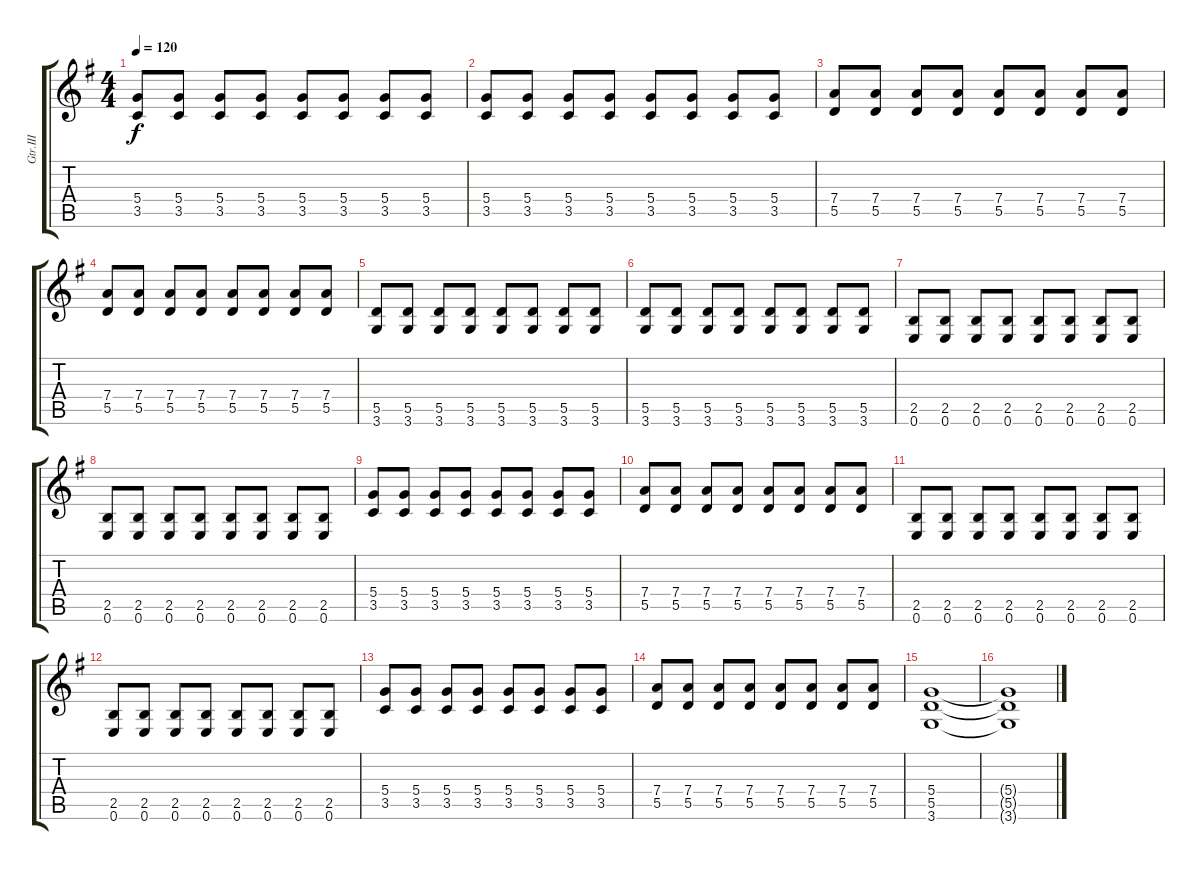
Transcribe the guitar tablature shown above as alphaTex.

\track ("Gtr.III" "Gtr.III") {instrument overdrivenguitar}
\staff {score tabs}
\tuning (E4 B3 G3 D3 A2 E2) {hide}
\ts (4 4)
\tempo 120
\clef g2
\ks eminor
(5.4 3.5).8{dy f} (5.4 3.5).8 (5.4 3.5).8 (5.4 3.5).8 (5.4 3.5).8 (5.4 3.5).8 (5.4 3.5).8 (5.4 3.5).8 |
(5.4 3.5).8 (5.4 3.5).8 (5.4 3.5).8 (5.4 3.5).8 (5.4 3.5).8 (5.4 3.5).8 (5.4 3.5).8 (5.4 3.5).8 |
(7.4 5.5).8 (7.4 5.5).8 (7.4 5.5).8 (7.4 5.5).8 (7.4 5.5).8 (7.4 5.5).8 (7.4 5.5).8 (7.4 5.5).8 |
(7.4 5.5).8 (7.4 5.5).8 (7.4 5.5).8 (7.4 5.5).8 (7.4 5.5).8 (7.4 5.5).8 (7.4 5.5).8 (7.4 5.5).8 |
(5.5 3.6).8 (5.5 3.6).8 (5.5 3.6).8 (5.5 3.6).8 (5.5 3.6).8 (5.5 3.6).8 (5.5 3.6).8 (5.5 3.6).8 |
(5.5 3.6).8 (5.5 3.6).8 (5.5 3.6).8 (5.5 3.6).8 (5.5 3.6).8 (5.5 3.6).8 (5.5 3.6).8 (5.5 3.6).8 |
(2.5 0.6).8 (2.5 0.6).8 (2.5 0.6).8 (2.5 0.6).8 (2.5 0.6).8 (2.5 0.6).8 (2.5 0.6).8 (2.5 0.6).8 |
(2.5 0.6).8 (2.5 0.6).8 (2.5 0.6).8 (2.5 0.6).8 (2.5 0.6).8 (2.5 0.6).8 (2.5 0.6).8 (2.5 0.6).8 |
(5.4 3.5).8 (5.4 3.5).8 (5.4 3.5).8 (5.4 3.5).8 (5.4 3.5).8 (5.4 3.5).8 (5.4 3.5).8 (5.4 3.5).8 |
(7.4 5.5).8 (7.4 5.5).8 (7.4 5.5).8 (7.4 5.5).8 (7.4 5.5).8 (7.4 5.5).8 (7.4 5.5).8 (7.4 5.5).8 |
(2.5 0.6).8 (2.5 0.6).8 (2.5 0.6).8 (2.5 0.6).8 (2.5 0.6).8 (2.5 0.6).8 (2.5 0.6).8 (2.5 0.6).8 |
(2.5 0.6).8 (2.5 0.6).8 (2.5 0.6).8 (2.5 0.6).8 (2.5 0.6).8 (2.5 0.6).8 (2.5 0.6).8 (2.5 0.6).8 |
(5.4 3.5).8 (5.4 3.5).8 (5.4 3.5).8 (5.4 3.5).8 (5.4 3.5).8 (5.4 3.5).8 (5.4 3.5).8 (5.4 3.5).8 |
(7.4 5.5).8 (7.4 5.5).8 (7.4 5.5).8 (7.4 5.5).8 (7.4 5.5).8 (7.4 5.5).8 (7.4 5.5).8 (7.4 5.5).8 |
(5.4 5.5 3.6).1 |
(5.4{t} 5.5{t} 3.6{t}).1
